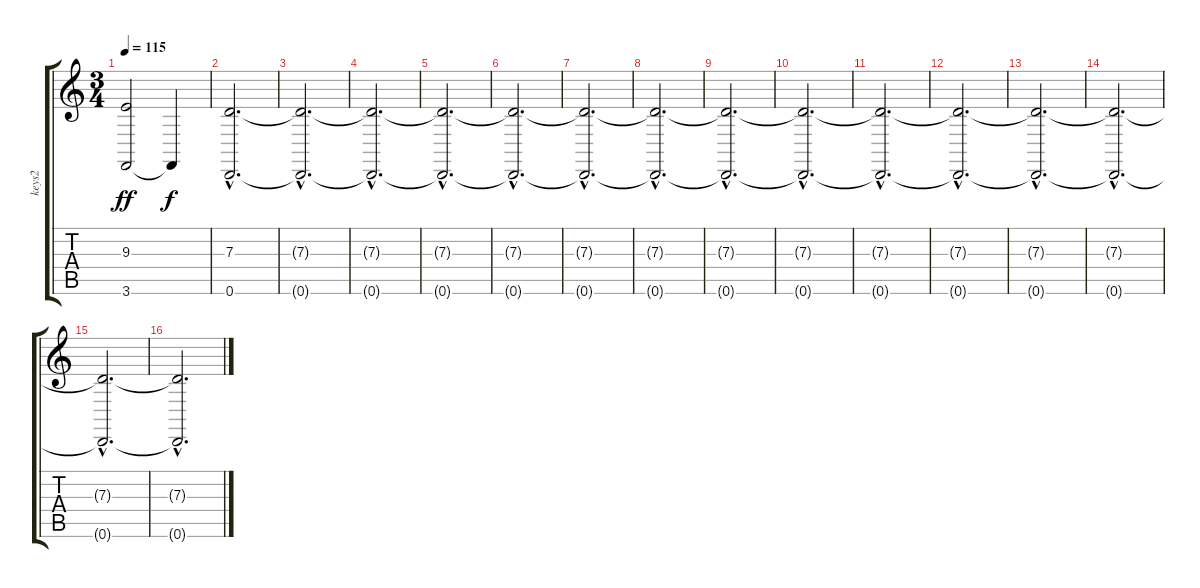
\track ("keys2" "keys2") {instrument stringensemble1}
\staff {score tabs}
\tuning (E4 B3 G3 D3 A2 D2) {hide}
\ts (3 4)
\tempo 115
\clef g2
\ks c
(9.3 3.6).2{dy ff} 3.6{t}.4{dy f} |
(7.3{hac} 0.6{hac}).2{d} |
(7.3{hac t} 0.6{hac t}).2{d} |
(7.3{hac t} 0.6{hac t}).2{d} |
(7.3{hac t} 0.6{hac t}).2{d} |
(7.3{hac t} 0.6{hac t}).2{d} |
(7.3{hac t} 0.6{hac t}).2{d} |
(7.3{hac t} 0.6{hac t}).2{d} |
(7.3{hac t} 0.6{hac t}).2{d} |
(7.3{hac t} 0.6{hac t}).2{d} |
(7.3{hac t} 0.6{hac t}).2{d} |
(7.3{hac t} 0.6{hac t}).2{d} |
(7.3{hac t} 0.6{hac t}).2{d} |
(7.3{hac t} 0.6{hac t}).2{d} |
(7.3{hac t} 0.6{hac t}).2{d} |
(7.3{hac t} 0.6{hac t}).2{d}
